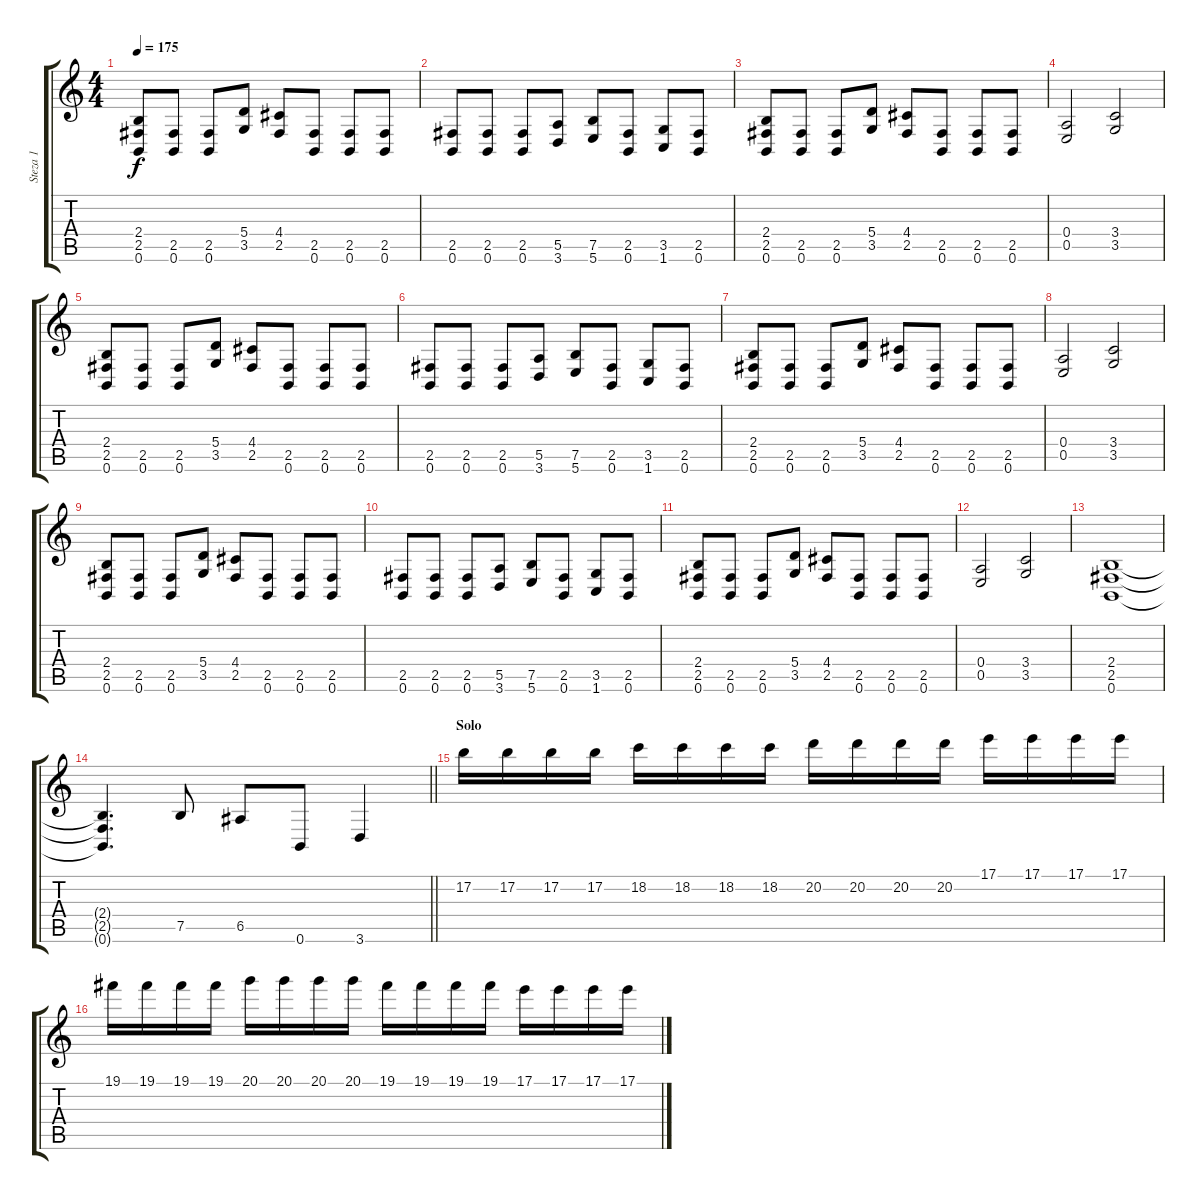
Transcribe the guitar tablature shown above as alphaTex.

\track ("Steza 1" "Steza 1") {instrument distortionguitar}
\staff {score tabs}
\tuning (B3 Gb3 D3 A2 E2 B1) {hide}
\ts (4 4)
\tempo 175
\clef g2
\ks c
(2.4 2.5 0.6).8{dy f} (2.5 0.6).8 (2.5 0.6).8 (5.4 3.5).8 (4.4 2.5).8 (2.5 0.6).8 (2.5 0.6).8 (2.5 0.6).8 |
(2.5 0.6).8 (2.5 0.6).8 (2.5 0.6).8 (5.5 3.6).8 (7.5 5.6).8 (2.5 0.6).8 (3.5 1.6).8 (2.5 0.6).8 |
(2.4 2.5 0.6).8 (2.5 0.6).8 (2.5 0.6).8 (5.4 3.5).8 (4.4 2.5).8 (2.5 0.6).8 (2.5 0.6).8 (2.5 0.6).8 |
(0.4 0.5).2 (3.4 3.5).2 |
(2.4 2.5 0.6).8 (2.5 0.6).8 (2.5 0.6).8 (5.4 3.5).8 (4.4 2.5).8 (2.5 0.6).8 (2.5 0.6).8 (2.5 0.6).8 |
(2.5 0.6).8 (2.5 0.6).8 (2.5 0.6).8 (5.5 3.6).8 (7.5 5.6).8 (2.5 0.6).8 (3.5 1.6).8 (2.5 0.6).8 |
(2.4 2.5 0.6).8 (2.5 0.6).8 (2.5 0.6).8 (5.4 3.5).8 (4.4 2.5).8 (2.5 0.6).8 (2.5 0.6).8 (2.5 0.6).8 |
(0.4 0.5).2 (3.4 3.5).2 |
(2.4 2.5 0.6).8 (2.5 0.6).8 (2.5 0.6).8 (5.4 3.5).8 (4.4 2.5).8 (2.5 0.6).8 (2.5 0.6).8 (2.5 0.6).8 |
(2.5 0.6).8 (2.5 0.6).8 (2.5 0.6).8 (5.5 3.6).8 (7.5 5.6).8 (2.5 0.6).8 (3.5 1.6).8 (2.5 0.6).8 |
(2.4 2.5 0.6).8 (2.5 0.6).8 (2.5 0.6).8 (5.4 3.5).8 (4.4 2.5).8 (2.5 0.6).8 (2.5 0.6).8 (2.5 0.6).8 |
(0.4 0.5).2 (3.4 3.5).2 |
(2.4 2.5 0.6).1 |
\barLineRight lightlight
(2.4{t} 2.5{t} 0.6{t}).4{d} 7.5.8 6.5.8 0.6.8 3.6.4 |
\section ("" "Solo")
17.2.16 17.2.16 17.2.16 17.2.16 18.2.16 18.2.16 18.2.16 18.2.16 20.2.16 20.2.16 20.2.16 20.2.16 17.1.16 17.1.16 17.1.16 17.1.16 |
19.1.16 19.1.16 19.1.16 19.1.16 20.1.16 20.1.16 20.1.16 20.1.16 19.1.16 19.1.16 19.1.16 19.1.16 17.1.16 17.1.16 17.1.16 17.1.16
